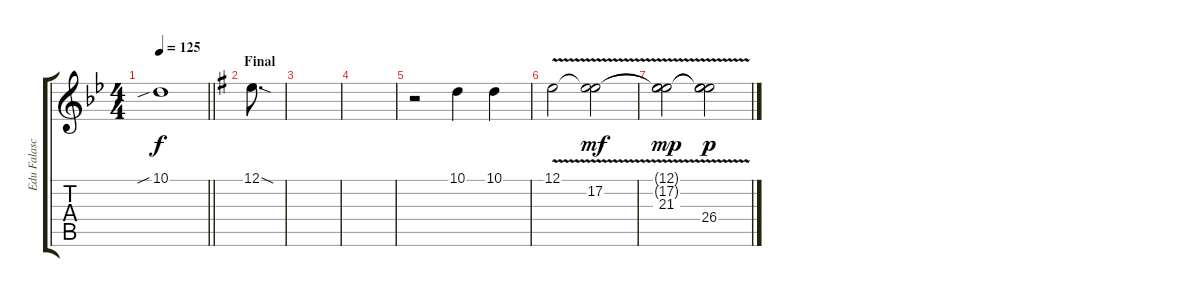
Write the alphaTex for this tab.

\track ("Edu Falaschi" "Edu Falasc") {instrument clarinet}
\staff {score tabs}
\tuning (E4 B3 G3 D3 A2 E2) {hide}
\ts (4 4)
\tempo 125
\clef g2
\barLineRight lightlight
\ks bb
10.1{sib}.1{dy f} |
\section ("" "Final")
\ks eminor
12.1{sod}.8{d} |
|
|
r.2 10.1.4 10.1.4 |
12.1{v}.2{volume 6} (12.1{t} 17.2{v}).2{dy mf} |
(12.1{t} 17.2{t} 21.3{v}).2{dy mp} (12.1{t} 21.3{t} 26.4{v}).2{dy p}
